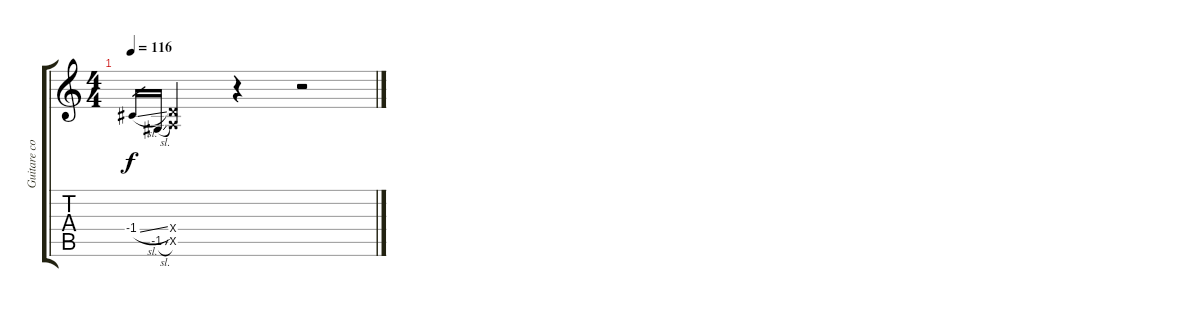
\track ("Guitare complet" "Guitare co") {instrument distortionguitar}
\staff {score tabs}
\tuning (E4 B3 G3 D3 A2 E2) {hide}
\ts (4 4)
\tempo 116
\clef g2
\ks c
-1.4{sl}.16{gr dy f} -1.5{sl}.16{gr} (0.4{x} 0.5{x}).4 r.4 r.2
